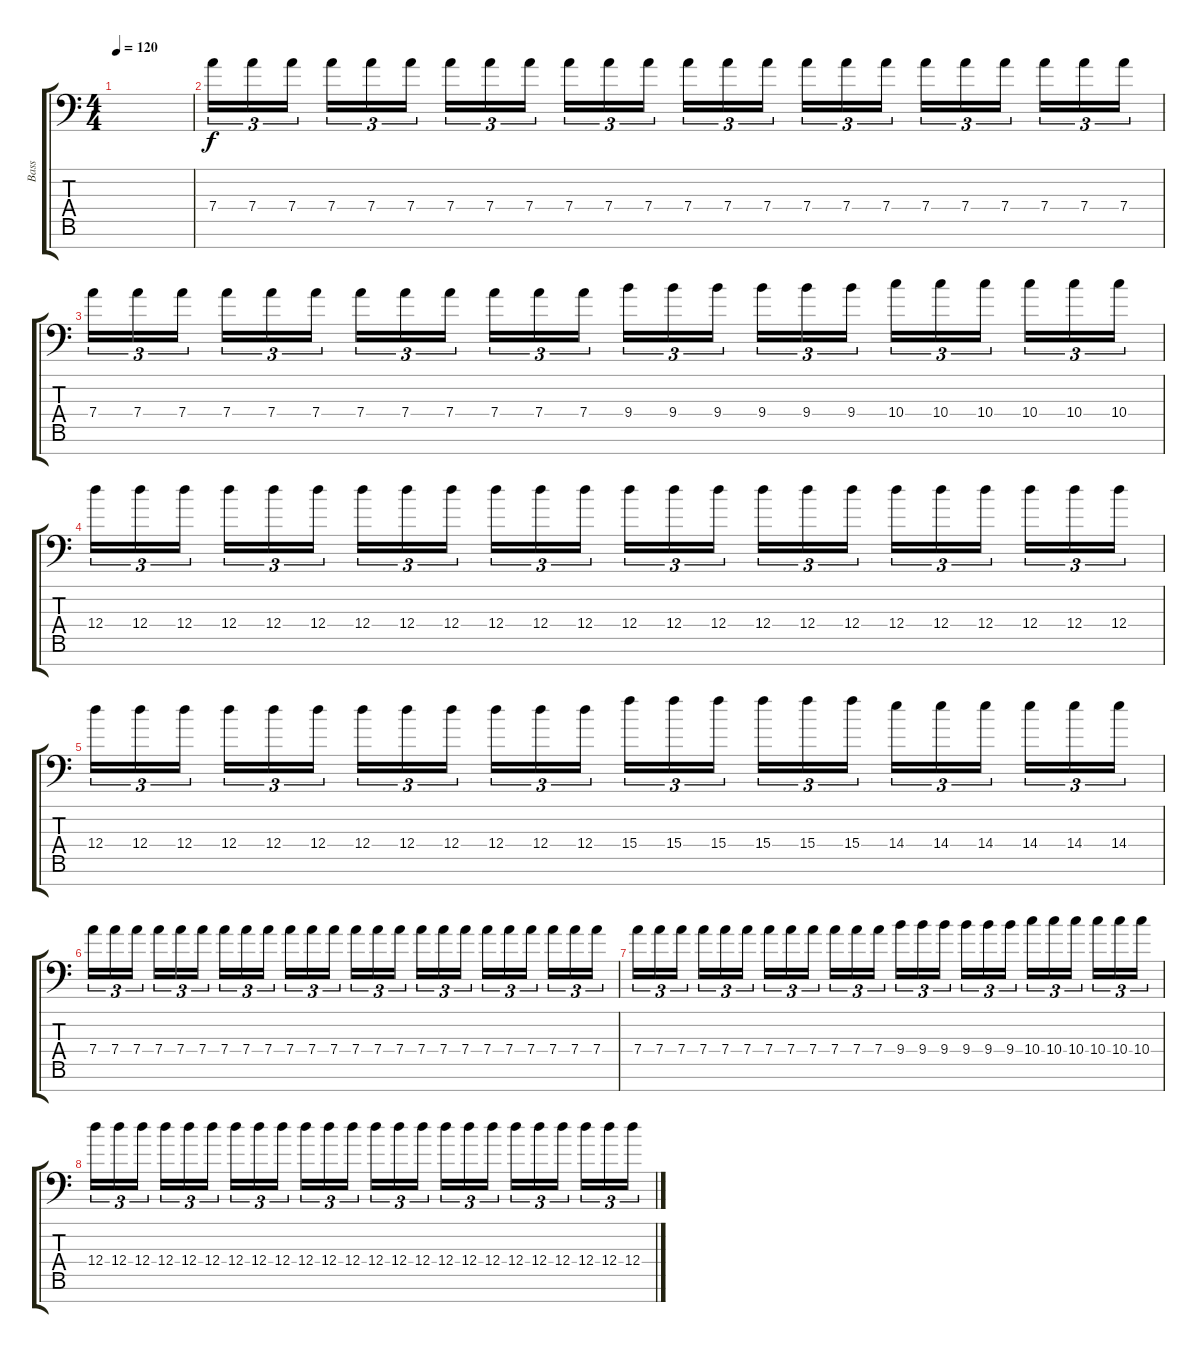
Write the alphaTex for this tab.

\track ("Bass" "Bass") {instrument electricbasspick}
\staff {score tabs}
\tuning (E4 B3 G3 D3 A2 E2 A1) {hide}
\ts (4 4)
\tempo 120
\clef f4
\ks c
|
7.4.16{tu (3 2)} 7.4.16{tu (3 2)} 7.4.16{tu (3 2) beam splitsecondary} 7.4.16{tu (3 2)} 7.4.16{tu (3 2)} 7.4.16{tu (3 2)} 7.4.16{tu (3 2)} 7.4.16{tu (3 2)} 7.4.16{tu (3 2) beam splitsecondary} 7.4.16{tu (3 2)} 7.4.16{tu (3 2)} 7.4.16{tu (3 2)} 7.4.16{tu (3 2)} 7.4.16{tu (3 2)} 7.4.16{tu (3 2) beam splitsecondary} 7.4.16{tu (3 2)} 7.4.16{tu (3 2)} 7.4.16{tu (3 2)} 7.4.16{tu (3 2)} 7.4.16{tu (3 2)} 7.4.16{tu (3 2) beam splitsecondary} 7.4.16{tu (3 2)} 7.4.16{tu (3 2)} 7.4.16{tu (3 2)} |
7.4.16{tu (3 2)} 7.4.16{tu (3 2)} 7.4.16{tu (3 2) beam splitsecondary} 7.4.16{tu (3 2)} 7.4.16{tu (3 2)} 7.4.16{tu (3 2)} 7.4.16{tu (3 2)} 7.4.16{tu (3 2)} 7.4.16{tu (3 2) beam splitsecondary} 7.4.16{tu (3 2)} 7.4.16{tu (3 2)} 7.4.16{tu (3 2)} 9.4.16{tu (3 2)} 9.4.16{tu (3 2)} 9.4.16{tu (3 2) beam splitsecondary} 9.4.16{tu (3 2)} 9.4.16{tu (3 2)} 9.4.16{tu (3 2)} 10.4.16{tu (3 2)} 10.4.16{tu (3 2)} 10.4.16{tu (3 2) beam splitsecondary} 10.4.16{tu (3 2)} 10.4.16{tu (3 2)} 10.4.16{tu (3 2)} |
12.4.16{tu (3 2)} 12.4.16{tu (3 2)} 12.4.16{tu (3 2) beam splitsecondary} 12.4.16{tu (3 2)} 12.4.16{tu (3 2)} 12.4.16{tu (3 2)} 12.4.16{tu (3 2)} 12.4.16{tu (3 2)} 12.4.16{tu (3 2) beam splitsecondary} 12.4.16{tu (3 2)} 12.4.16{tu (3 2)} 12.4.16{tu (3 2)} 12.4.16{tu (3 2)} 12.4.16{tu (3 2)} 12.4.16{tu (3 2) beam splitsecondary} 12.4.16{tu (3 2)} 12.4.16{tu (3 2)} 12.4.16{tu (3 2)} 12.4.16{tu (3 2)} 12.4.16{tu (3 2)} 12.4.16{tu (3 2) beam splitsecondary} 12.4.16{tu (3 2)} 12.4.16{tu (3 2)} 12.4.16{tu (3 2)} |
12.4.16{tu (3 2)} 12.4.16{tu (3 2)} 12.4.16{tu (3 2) beam splitsecondary} 12.4.16{tu (3 2)} 12.4.16{tu (3 2)} 12.4.16{tu (3 2)} 12.4.16{tu (3 2)} 12.4.16{tu (3 2)} 12.4.16{tu (3 2) beam splitsecondary} 12.4.16{tu (3 2)} 12.4.16{tu (3 2)} 12.4.16{tu (3 2)} 15.4.16{tu (3 2)} 15.4.16{tu (3 2)} 15.4.16{tu (3 2) beam splitsecondary} 15.4.16{tu (3 2)} 15.4.16{tu (3 2)} 15.4.16{tu (3 2)} 14.4.16{tu (3 2)} 14.4.16{tu (3 2)} 14.4.16{tu (3 2) beam splitsecondary} 14.4.16{tu (3 2)} 14.4.16{tu (3 2)} 14.4.16{tu (3 2)} |
7.4.16{tu (3 2)} 7.4.16{tu (3 2)} 7.4.16{tu (3 2) beam splitsecondary} 7.4.16{tu (3 2)} 7.4.16{tu (3 2)} 7.4.16{tu (3 2)} 7.4.16{tu (3 2)} 7.4.16{tu (3 2)} 7.4.16{tu (3 2) beam splitsecondary} 7.4.16{tu (3 2)} 7.4.16{tu (3 2)} 7.4.16{tu (3 2)} 7.4.16{tu (3 2)} 7.4.16{tu (3 2)} 7.4.16{tu (3 2) beam splitsecondary} 7.4.16{tu (3 2)} 7.4.16{tu (3 2)} 7.4.16{tu (3 2)} 7.4.16{tu (3 2)} 7.4.16{tu (3 2)} 7.4.16{tu (3 2) beam splitsecondary} 7.4.16{tu (3 2)} 7.4.16{tu (3 2)} 7.4.16{tu (3 2)} |
7.4.16{tu (3 2)} 7.4.16{tu (3 2)} 7.4.16{tu (3 2) beam splitsecondary} 7.4.16{tu (3 2)} 7.4.16{tu (3 2)} 7.4.16{tu (3 2)} 7.4.16{tu (3 2)} 7.4.16{tu (3 2)} 7.4.16{tu (3 2) beam splitsecondary} 7.4.16{tu (3 2)} 7.4.16{tu (3 2)} 7.4.16{tu (3 2)} 9.4.16{tu (3 2)} 9.4.16{tu (3 2)} 9.4.16{tu (3 2) beam splitsecondary} 9.4.16{tu (3 2)} 9.4.16{tu (3 2)} 9.4.16{tu (3 2)} 10.4.16{tu (3 2)} 10.4.16{tu (3 2)} 10.4.16{tu (3 2) beam splitsecondary} 10.4.16{tu (3 2)} 10.4.16{tu (3 2)} 10.4.16{tu (3 2)} |
12.4.16{tu (3 2)} 12.4.16{tu (3 2)} 12.4.16{tu (3 2) beam splitsecondary} 12.4.16{tu (3 2)} 12.4.16{tu (3 2)} 12.4.16{tu (3 2)} 12.4.16{tu (3 2)} 12.4.16{tu (3 2)} 12.4.16{tu (3 2) beam splitsecondary} 12.4.16{tu (3 2)} 12.4.16{tu (3 2)} 12.4.16{tu (3 2)} 12.4.16{tu (3 2)} 12.4.16{tu (3 2)} 12.4.16{tu (3 2) beam splitsecondary} 12.4.16{tu (3 2)} 12.4.16{tu (3 2)} 12.4.16{tu (3 2)} 12.4.16{tu (3 2)} 12.4.16{tu (3 2)} 12.4.16{tu (3 2) beam splitsecondary} 12.4.16{tu (3 2)} 12.4.16{tu (3 2)} 12.4.16{tu (3 2)}
